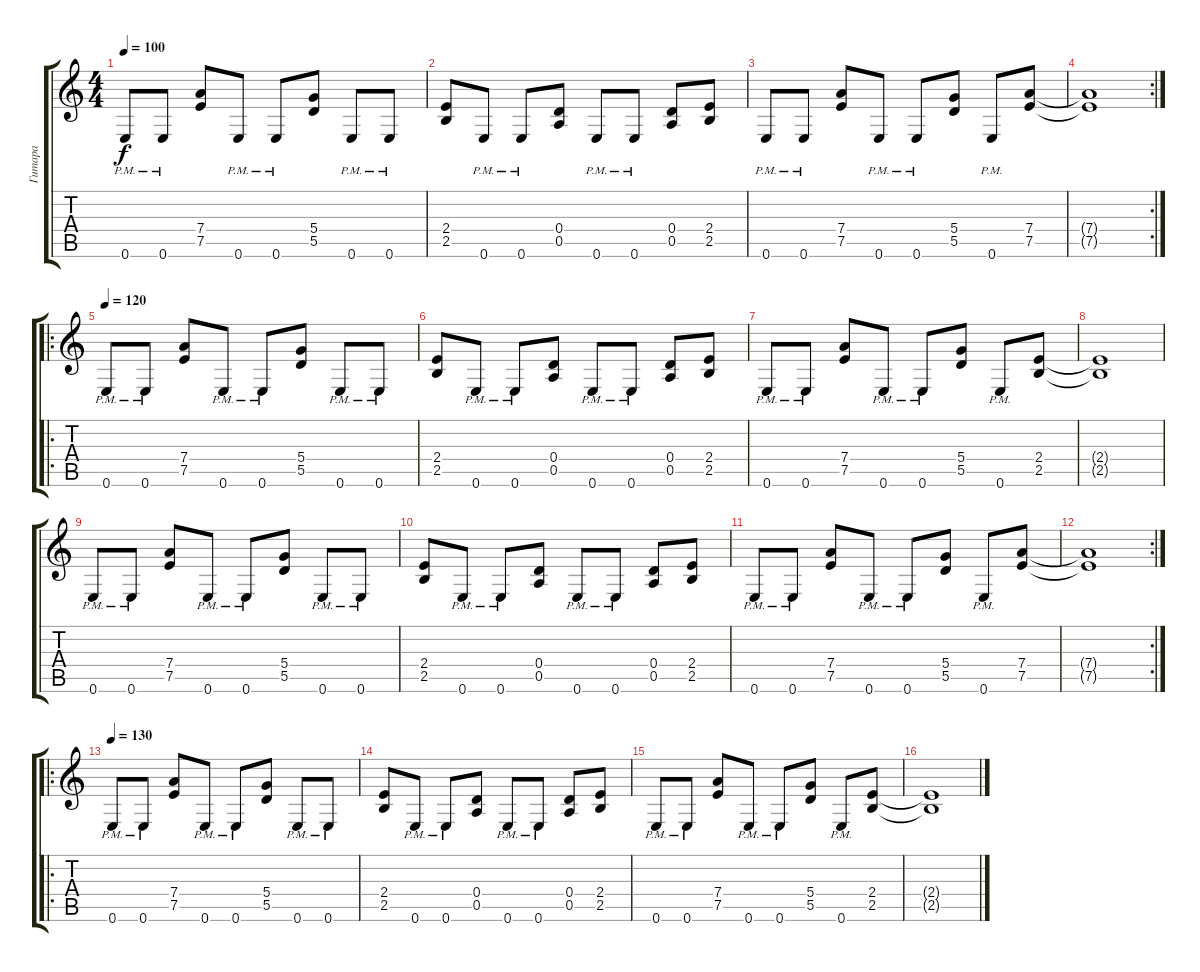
\track ("Гитара" "Гитара") {instrument distortionguitar}
\staff {score tabs}
\tuning (E4 B3 G3 D3 A2 E2) {hide}
\ts (4 4)
\tempo 100
\clef g2
\ks c
0.6{pm}.8{dy f} 0.6{pm}.8 (7.4 7.5).8 0.6{pm}.8 0.6{pm}.8 (5.4 5.5).8 0.6{pm}.8 0.6{pm}.8 |
(2.4 2.5).8 0.6{pm}.8 0.6{pm}.8 (0.4 0.5).8 0.6{pm}.8 0.6{pm}.8 (0.4 0.5).8 (2.4 2.5).8 |
0.6{pm}.8 0.6{pm}.8 (7.4 7.5).8 0.6{pm}.8 0.6{pm}.8 (5.4 5.5).8 0.6{pm}.8 (7.4 7.5).8 |
\rc 2
(7.4{t} 7.5{t}).1 |
\ro
\tempo 120
0.6{pm}.8 0.6{pm}.8 (7.4 7.5).8 0.6{pm}.8 0.6{pm}.8 (5.4 5.5).8 0.6{pm}.8 0.6{pm}.8 |
(2.4 2.5).8 0.6{pm}.8 0.6{pm}.8 (0.4 0.5).8 0.6{pm}.8 0.6{pm}.8 (0.4 0.5).8 (2.4 2.5).8 |
0.6{pm}.8 0.6{pm}.8 (7.4 7.5).8 0.6{pm}.8 0.6{pm}.8 (5.4 5.5).8 0.6{pm}.8 (2.4 2.5).8 |
(2.4{t} 2.5{t}).1 |
0.6{pm}.8 0.6{pm}.8 (7.4 7.5).8 0.6{pm}.8 0.6{pm}.8 (5.4 5.5).8 0.6{pm}.8 0.6{pm}.8 |
(2.4 2.5).8 0.6{pm}.8 0.6{pm}.8 (0.4 0.5).8 0.6{pm}.8 0.6{pm}.8 (0.4 0.5).8 (2.4 2.5).8 |
0.6{pm}.8 0.6{pm}.8 (7.4 7.5).8 0.6{pm}.8 0.6{pm}.8 (5.4 5.5).8 0.6{pm}.8 (7.4 7.5).8 |
\rc 2
(7.4{t} 7.5{t}).1 |
\ro
\tempo 130
0.6{pm}.8 0.6{pm}.8 (7.4 7.5).8 0.6{pm}.8 0.6{pm}.8 (5.4 5.5).8 0.6{pm}.8 0.6{pm}.8 |
(2.4 2.5).8 0.6{pm}.8 0.6{pm}.8 (0.4 0.5).8 0.6{pm}.8 0.6{pm}.8 (0.4 0.5).8 (2.4 2.5).8 |
0.6{pm}.8 0.6{pm}.8 (7.4 7.5).8 0.6{pm}.8 0.6{pm}.8 (5.4 5.5).8 0.6{pm}.8 (2.4 2.5).8 |
(2.4{t} 2.5{t}).1
